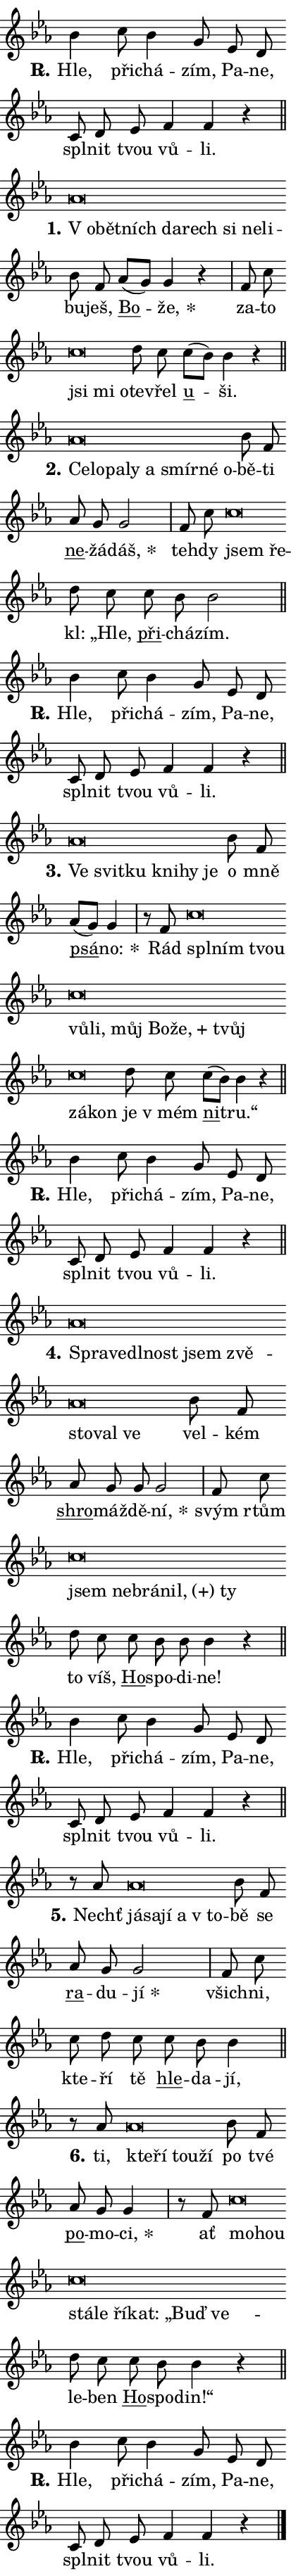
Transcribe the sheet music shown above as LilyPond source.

\version "2.24.0"
\header { tagline = "" }
\paper {
  indent = 0\cm
  top-margin = 0\cm
  right-margin = 0.13\cm % to fit lyric hyphens
  bottom-margin = 0\cm
  left-margin = 0\cm
  paper-width = 7\cm
  page-breaking = #ly:one-page-breaking
  system-system-spacing.basic-distance = #11
  score-system-spacing.basic-distance = #11
  ragged-last = ##f
}


%% Author: Thomas Morley
%% https://lists.gnu.org/archive/html/lilypond-user/2020-05/msg00002.html
#(define (line-position grob)
"Returns position of @var[grob} in current system:
   @code{'start}, if at first time-step
   @code{'end}, if at last time-step
   @code{'middle} otherwise
"
  (let* ((col (ly:item-get-column grob))
         (ln (ly:grob-object col 'left-neighbor))
         (rn (ly:grob-object col 'right-neighbor))
         (col-to-check-left (if (ly:grob? ln) ln col))
         (col-to-check-right (if (ly:grob? rn) rn col))
         (break-dir-left
           (and
             (ly:grob-property col-to-check-left 'non-musical #f)
             (ly:item-break-dir col-to-check-left)))
         (break-dir-right
           (and
             (ly:grob-property col-to-check-right 'non-musical #f)
             (ly:item-break-dir col-to-check-right))))
        (cond ((eqv? 1 break-dir-left) 'start)
              ((eqv? -1 break-dir-right) 'end)
              (else 'middle))))

#(define (tranparent-at-line-position vctor)
  (lambda (grob)
  "Relying on @code{line-position} select the relevant enry from @var{vctor}.
Used to determine transparency,"
    (case (line-position grob)
      ((end) (not (vector-ref vctor 0)))
      ((middle) (not (vector-ref vctor 1)))
      ((start) (not (vector-ref vctor 2))))))

noteHeadBreakVisibility =
#(define-music-function (break-visibility)(vector?)
"Makes @code{NoteHead}s transparent relying on @var{break-visibility}"
#{
  \override NoteHead.transparent =
    #(tranparent-at-line-position break-visibility)
#})

#(define delete-ledgers-for-transparent-note-heads
  (lambda (grob)
    "Reads whether a @code{NoteHead} is transparent.
If so this @code{NoteHead} is removed from @code{'note-heads} from
@var{grob}, which is supposed to be @code{LedgerLineSpanner}.
As a result ledgers are not printed for this @code{NoteHead}"
    (let* ((nhds-array (ly:grob-object grob 'note-heads))
           (nhds-list
             (if (ly:grob-array? nhds-array)
                 (ly:grob-array->list nhds-array)
                 '()))
           ;; Relies on the transparent-property being done before
           ;; Staff.LedgerLineSpanner.after-line-breaking is executed.
           ;; This is fragile ...
           (to-keep
             (remove
               (lambda (nhd)
                 (ly:grob-property nhd 'transparent #f))
               nhds-list)))
      ;; TODO find a better method to iterate over grob-arrays, similiar
      ;; to filter/remove etc for lists
      ;; For now rebuilt from scratch
      (set! (ly:grob-object grob 'note-heads)  '())
      (for-each
        (lambda (nhd)
          (ly:pointer-group-interface::add-grob grob 'note-heads nhd))
        to-keep))))

squashNotes = {
  \override NoteHead.X-extent = #'(-0.2 . 0.2)
  \override NoteHead.Y-extent = #'(-0.75 . 0)
  \override NoteHead.stencil =
    #(lambda (grob)
       (let ((pos (ly:grob-property grob 'staff-position)))
         (begin
           (if (< pos -7) (display "ERROR: Lower brevis then expected\n") (display ""))
           (if (<= pos -6) ly:text-interface::print ly:note-head::print))))
}
unSquashNotes = {
  \revert NoteHead.X-extent
  \revert NoteHead.Y-extent
  \revert NoteHead.stencil
}

hideNotes = \noteHeadBreakVisibility #begin-of-line-visible
unHideNotes = \noteHeadBreakVisibility #all-visible

% work-around for resetting accidentals
% https://lilypond.org/doc/v2.23/Documentation/notation/displaying-rhythms#unmetered-music
cadenzaMeasure = {
  \cadenzaOff
  \partial 1024 s1024
  \cadenzaOn
}

#(define-markup-command (accent layout props text) (markup?)
  "Underline accented syllable"
  (interpret-markup layout props
    #{\markup \override #'(offset . 4.3) \underline { #text }#}))

responsum = \markup \concat {
  "R" \hspace #-1.05 \path #0.1 #'((moveto 0 0.07) (lineto 0.9 0.8)) \hspace #0.05 "."
}

spaceSize = #0.6828661417322834 % exact space size for TeX Gyre Schola

\layout {
  \context {
    \Staff
    \remove "Time_signature_engraver"
    \override LedgerLineSpanner.after-line-breaking = #delete-ledgers-for-transparent-note-heads
  }
  \context {
    \Lyrics {
      \override LyricSpace.minimum-distance = \spaceSize
      \override LyricText.font-name = #"TeX Gyre Schola"
      \override LyricText.font-size = 1
      \override StanzaNumber.font-name = #"TeX Gyre Schola Bold"
      \override StanzaNumber.font-size = 1
    }
  }
  \context {
    \Score 
    \override NoteHead.text =
      #(lambda (grob) 
        (let ((pos (ly:grob-property grob 'staff-position)))
          #{\markup {
            \combine
              \halign #-0.55 \raise #(if (= pos -6) 0 0.5) \override #'(thickness . 2) \draw-line #'(3.2 . 0)
              \musicglyph "noteheads.sM1"
          }#}))
  }
}

% magnetic-lyrics.ily
%
%   written by
%     Jean Abou Samra <jean@abou-samra.fr>
%     Werner Lemberg <wl@gnu.org>
%
%   adapted by
%     Jiri Hon <jiri.hon@gmail.com>
%
% Version 2022-Apr-15

% https://www.mail-archive.com/lilypond-user@gnu.org/msg149350.html

#(define (Left_hyphen_pointer_engraver context)
   "Collect syllable-hyphen-syllable occurrences in lyrics and store
them in properties.  This engraver only looks to the left.  For
example, if the lyrics input is @code{foo -- bar}, it does the
following.

@itemize @bullet
@item
Set the @code{text} property of the @code{LyricHyphen} grob between
@q{foo} and @q{bar} to @code{foo}.

@item
Set the @code{left-hyphen} property of the @code{LyricText} grob with
text @q{foo} to the @code{LyricHyphen} grob between @q{foo} and
@q{bar}.
@end itemize

Use this auxiliary engraver in combination with the
@code{lyric-@/text::@/apply-@/magnetic-@/offset!} hook."
   (let ((hyphen #f)
         (text #f))
     (make-engraver
      (acknowledgers
       ((lyric-syllable-interface engraver grob source-engraver)
        (set! text grob)))
      (end-acknowledgers
       ((lyric-hyphen-interface engraver grob source-engraver)
        ;(when (not (grob::has-interface grob 'lyric-space-interface))
          (set! hyphen grob)));)
      ((stop-translation-timestep engraver)
       (when (and text hyphen)
         (ly:grob-set-object! text 'left-hyphen hyphen))
       (set! text #f)
       (set! hyphen #f)))))

#(define (lyric-text::apply-magnetic-offset! grob)
   "If the space between two syllables is less than the value in
property @code{LyricText@/.details@/.squash-threshold}, move the right
syllable to the left so that it gets concatenated with the left
syllable.

Use this function as a hook for
@code{LyricText@/.after-@/line-@/breaking} if the
@code{Left_@/hyphen_@/pointer_@/engraver} is active."
   (let ((hyphen (ly:grob-object grob 'left-hyphen #f)))
     (when hyphen
       (let ((left-text (ly:spanner-bound hyphen LEFT)))
         (when (grob::has-interface left-text 'lyric-syllable-interface)
           (let* ((common (ly:grob-common-refpoint grob left-text X))
                  (this-x-ext (ly:grob-extent grob common X))
                  (left-x-ext
                   (begin
                     ;; Trigger magnetism for left-text.
                     (ly:grob-property left-text 'after-line-breaking)
                     (ly:grob-extent left-text common X)))
                  ;; `delta` is the gap width between two syllables.
                  (delta (- (interval-start this-x-ext)
                            (interval-end left-x-ext)))
                  (details (ly:grob-property grob 'details))
                  (threshold (assoc-get 'squash-threshold details 0.2)))
             (when (< delta threshold)
               (let* (;; We have to manipulate the input text so that
                      ;; ligatures crossing syllable boundaries are not
                      ;; disabled.  For languages based on the Latin
                      ;; script this is essentially a beautification.
                      ;; However, for non-Western scripts it can be a
                      ;; necessity.
                      (lt (ly:grob-property left-text 'text))
                      (rt (ly:grob-property grob 'text))
                      (is-space (grob::has-interface hyphen 'lyric-space-interface))
                      (space (if is-space " " ""))
                      (extra-delta (if is-space spaceSize 0))
                      ;; Append new syllable.
                      (ltrt-space (if (and (string? lt) (string? rt))
                                (string-append lt space rt)
                                (make-concat-markup (list lt space rt))))
                      ;; Right-align `ltrt` to the right side.
                      (ltrt-space-markup (grob-interpret-markup
                               grob
                               (make-translate-markup
                                (cons (interval-length this-x-ext) 0)
                                (make-right-align-markup ltrt-space)))))
                 (begin
                   ;; Don't print `left-text`.
                   (ly:grob-set-property! left-text 'stencil #f)
                   ;; Set text and stencil (which holds all collected
                   ;; syllables so far) and shift it to the left.
                   (ly:grob-set-property! grob 'text ltrt-space)
                   (ly:grob-set-property! grob 'stencil ltrt-space-markup)
                   (ly:grob-translate-axis! grob (- (- delta extra-delta)) X))))))))))


#(define (lyric-hyphen::displace-bounds-first grob)
   ;; Make very sure this callback isn't triggered too early.
   (let ((left (ly:spanner-bound grob LEFT))
         (right (ly:spanner-bound grob RIGHT)))
     (ly:grob-property left 'after-line-breaking)
     (ly:grob-property right 'after-line-breaking)
     (ly:lyric-hyphen::print grob)))

squashThreshold = #0.4

\layout {
  \context {
    \Lyrics
    \consists #Left_hyphen_pointer_engraver
    \override LyricText.after-line-breaking =
      #lyric-text::apply-magnetic-offset!
    \override LyricHyphen.stencil = #lyric-hyphen::displace-bounds-first
    \override LyricText.details.squash-threshold = \squashThreshold
    \override LyricHyphen.minimum-distance = 0
    \override LyricHyphen.minimum-length = \squashThreshold
  }
}

squashText = \override LyricText.details.squash-threshold = 9999
unSquashText = \override LyricText.details.squash-threshold = \squashThreshold

leftText = \override LyricText.self-alignment-X = #LEFT
unLeftText = \revert LyricText.self-alignment-X

starOffset = #(lambda (grob) 
                (let ((x_offset (ly:self-alignment-interface::aligned-on-x-parent grob)))
                  (if (= x_offset 0) 0 (+ x_offset 1.2))))

star = #(define-music-function (syllable)(string?)
"Append star separator at the end of a syllable"
#{
  \once \override LyricText.X-offset = #starOffset
  \lyricmode { \markup {
    #syllable
    \override #'((font-name . "TeX Gyre Schola Bold")) \hspace #0.2 \lower #0.65 \larger "*"
  } }
#})

starAccent = #(define-music-function (syllable)(string?)
"Append star separator at the end of a syllable and make accent"
#{
  \once \override LyricText.X-offset = #starOffset
  \lyricmode { \markup {
    \accent #syllable
    \override #'((font-name . "TeX Gyre Schola Bold")) \hspace #0.2 \lower #0.65 \larger "*"
  } }
#})

breath = #(define-music-function (syllable)(string?)
"Append breathing indicator at the end of a syllable"
#{
  \lyricmode { \markup { #syllable "+" } }
#})

optionalBreath = #(define-music-function (syllable)(string?)
"Append optional breathing indicator at the end of a syllable"
#{
  \lyricmode { \markup { #syllable "(+)" } }
#})


\score {
    <<
        \new Voice = "melody" { \cadenzaOn \key es \major \relative { bes'4 c8 bes4 g8 \bar "" es d \bar "" c d es \bar "" f4 f r \cadenzaMeasure \bar "||" \break } }
        \new Lyrics \lyricsto "melody" { \lyricmode { \set stanza = \responsum
Hle, při -- chá -- zím, Pa -- ne, spl -- nit tvou vů -- li. } }
    >>
    \layout {}
}

\score {
    <<
        \new Voice = "melody" { \cadenzaOn \key es \major \relative { \squashNotes as'\breve*1/16 \hideNotes \breve*1/16 \bar "" \breve*1/16 \bar "" \breve*1/16 \bar "" \breve*1/16 \bar "" \breve*1/16 \bar "" \breve*1/16 \breve*1/16 \bar "" \unHideNotes \unSquashNotes bes8 f \bar "" as[( g)] g4 r \cadenzaMeasure \bar "|" f8 c' \bar "" \squashNotes c\breve*1/16 \hideNotes \breve*1/16 \breve*1/16 \bar "" \unHideNotes \unSquashNotes d8 c \bar "" c[( bes)] bes4 r \cadenzaMeasure \bar "||" \break } }
        \new Lyrics \lyricsto "melody" { \lyricmode { \set stanza = "1."
\leftText "V o" -- \squashText bět -- ních da -- rech si ne -- li -- \unLeftText \unSquashText bu -- ješ, \markup \accent Bo -- \star že, za -- to \leftText jsi \squashText mi o -- \unLeftText \unSquashText te -- vřel \markup \accent u -- ši. } }
    >>
    \layout {}
}

\score {
    <<
        \new Voice = "melody" { \cadenzaOn \key es \major \relative { \squashNotes as'\breve*1/16 \hideNotes \breve*1/16 \bar "" \breve*1/16 \bar "" \breve*1/16 \bar "" \breve*1/16 \bar "" \breve*1/16 \bar "" \breve*1/16 \breve*1/16 \bar "" \unHideNotes \unSquashNotes bes8 f \bar "" as g g2 \cadenzaMeasure \bar "|" f8 c' \bar "" \squashNotes c\breve*1/16 \hideNotes \breve*1/16 \bar "" \unHideNotes \unSquashNotes d8 c \bar "" c bes bes2 \cadenzaMeasure \bar "||" \break } }
        \new Lyrics \lyricsto "melody" { \lyricmode { \set stanza = "2."
\leftText Ce -- \squashText lo -- pa -- ly a smír -- né o -- \unLeftText \unSquashText bě -- ti \markup \accent ne -- žá -- \star dáš, teh -- dy \leftText jsem \squashText ře -- \unLeftText \unSquashText kl: „Hle, \markup \accent při -- chá -- zím. } }
    >>
    \layout {}
}

\score {
    <<
        \new Voice = "melody" { \cadenzaOn \key es \major \relative { bes'4 c8 bes4 g8 \bar "" es d \bar "" c d es \bar "" f4 f r \cadenzaMeasure \bar "||" \break } }
        \new Lyrics \lyricsto "melody" { \lyricmode { \set stanza = \responsum
Hle, při -- chá -- zím, Pa -- ne, spl -- nit tvou vů -- li. } }
    >>
    \layout {}
}

\score {
    <<
        \new Voice = "melody" { \cadenzaOn \key es \major \relative { \squashNotes as'\breve*1/16 \hideNotes \breve*1/16 \bar "" \breve*1/16 \bar "" \breve*1/16 \bar "" \breve*1/16 \breve*1/16 \bar "" \unHideNotes \unSquashNotes bes8 f \bar "" as[( g)] g4 \cadenzaMeasure \bar "|" r8 f8 \squashNotes c'\breve*1/16 \hideNotes \breve*1/16 \bar "" \breve*1/16 \bar "" \breve*1/16 \bar "" \breve*1/16 \bar "" \breve*1/16 \bar "" \breve*1/16 \bar "" \breve*1/16 \bar "" \breve*1/16 \bar "" \breve*1/16 \breve*1/16 \bar "" \unHideNotes \unSquashNotes d8 c \bar "" c[( bes)] bes4 r \cadenzaMeasure \bar "||" \break } }
        \new Lyrics \lyricsto "melody" { \lyricmode { \set stanza = "3."
\leftText Ve \squashText svit -- ku kni -- hy je \unLeftText \unSquashText o mně \markup \accent psá -- \star no: Rád \leftText spl -- \squashText ním tvou vů -- li, můj Bo -- \breath "že," tvůj zá -- kon \unLeftText \unSquashText je "v mém" \markup \accent ni -- tru.“ } }
    >>
    \layout {}
}

\score {
    <<
        \new Voice = "melody" { \cadenzaOn \key es \major \relative { bes'4 c8 bes4 g8 \bar "" es d \bar "" c d es \bar "" f4 f r \cadenzaMeasure \bar "||" \break } }
        \new Lyrics \lyricsto "melody" { \lyricmode { \set stanza = \responsum
Hle, při -- chá -- zím, Pa -- ne, spl -- nit tvou vů -- li. } }
    >>
    \layout {}
}

\score {
    <<
        \new Voice = "melody" { \cadenzaOn \key es \major \relative { \squashNotes as'\breve*1/16 \hideNotes \breve*1/16 \bar "" \breve*1/16 \bar "" \breve*1/16 \bar "" \breve*1/16 \bar "" \breve*1/16 \bar "" \breve*1/16 \bar "" \breve*1/16 \breve*1/16 \bar "" \unHideNotes \unSquashNotes bes8 f \bar "" as g g g2 \cadenzaMeasure \bar "|" f8 c' \bar "" \squashNotes c\breve*1/16 \hideNotes \breve*1/16 \bar "" \breve*1/16 \bar "" \breve*1/16 \breve*1/16 \bar "" \unHideNotes \unSquashNotes d8 c \bar "" c bes bes bes4 r \cadenzaMeasure \bar "||" \break } }
        \new Lyrics \lyricsto "melody" { \lyricmode { \set stanza = "4."
\leftText Spra -- \squashText ve -- dl -- nost jsem zvě -- sto -- val ve \unLeftText \unSquashText vel -- kém \markup \accent shro -- máž -- dě -- \star ní, svým rtům \leftText jsem \squashText ne -- brá -- \optionalBreath nil, ty \unLeftText \unSquashText to víš, \markup \accent Ho -- spo -- di -- ne! } }
    >>
    \layout {}
}

\score {
    <<
        \new Voice = "melody" { \cadenzaOn \key es \major \relative { bes'4 c8 bes4 g8 \bar "" es d \bar "" c d es \bar "" f4 f r \cadenzaMeasure \bar "||" \break } }
        \new Lyrics \lyricsto "melody" { \lyricmode { \set stanza = \responsum
Hle, při -- chá -- zím, Pa -- ne, spl -- nit tvou vů -- li. } }
    >>
    \layout {}
}

\score {
    <<
        \new Voice = "melody" { \cadenzaOn \key es \major \relative { r8 as'8 \squashNotes as\breve*1/16 \hideNotes \breve*1/16 \bar "" \breve*1/16 \bar "" \breve*1/16 \breve*1/16 \bar "" \unHideNotes \unSquashNotes bes8 f \bar "" as g g2 \cadenzaMeasure \bar "|" f8 c' \bar "" c d8 c \bar "" c bes bes4 \cadenzaMeasure \bar "||" \break } }
        \new Lyrics \lyricsto "melody" { \lyricmode { \set stanza = "5."
Nechť \leftText já -- \squashText sa -- jí a "v to" -- \unLeftText \unSquashText bě se \markup \accent ra -- du -- \star jí všich -- ni, kte -- ří tě \markup \accent hle -- da -- jí, } }
    >>
    \layout {}
}

\score {
    <<
        \new Voice = "melody" { \cadenzaOn \key es \major \relative { r8 as'8 \squashNotes as\breve*1/16 \hideNotes \breve*1/16 \bar "" \breve*1/16 \breve*1/16 \bar "" \unHideNotes \unSquashNotes bes8 f \bar "" as g g4 \cadenzaMeasure \bar "|" r8 f8 \squashNotes c'\breve*1/16 \hideNotes \breve*1/16 \bar "" \breve*1/16 \bar "" \breve*1/16 \bar "" \breve*1/16 \bar "" \breve*1/16 \bar "" \breve*1/16 \breve*1/16 \bar "" \unHideNotes \unSquashNotes d8 c \bar "" c bes bes4 r \cadenzaMeasure \bar "||" \break } }
        \new Lyrics \lyricsto "melody" { \lyricmode { \set stanza = "6."
ti, \leftText kte -- \squashText ří tou -- ží \unLeftText \unSquashText po tvé \markup \accent po -- mo -- \star ci, ať \leftText mo -- \squashText hou stá -- le ří -- kat: „Buď ve -- \unLeftText \unSquashText le -- ben \markup \accent Ho -- spo -- din!“ } }
    >>
    \layout {}
}

\score {
    <<
        \new Voice = "melody" { \cadenzaOn \key es \major \relative { bes'4 c8 bes4 g8 \bar "" es d \bar "" c d es \bar "" f4 f r \cadenzaMeasure \bar "||" \break } \bar "|." }
        \new Lyrics \lyricsto "melody" { \lyricmode { \set stanza = \responsum
Hle, při -- chá -- zím, Pa -- ne, spl -- nit tvou vů -- li. } }
    >>
    \layout {}
}
